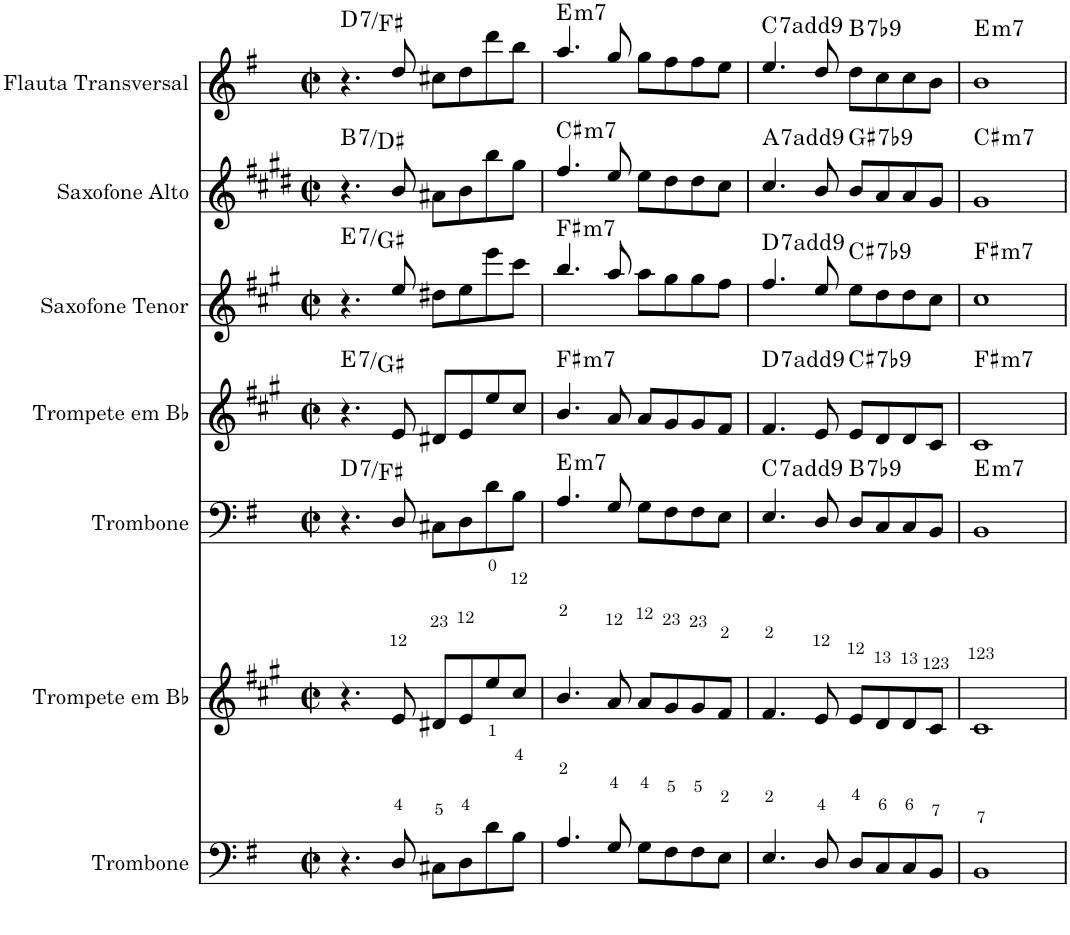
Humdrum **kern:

**kern	**kern	**kern	**harte	**kern	**harte	**kern	**harte	**kern	**harte	**kern	**harte
*part7	*part6	*part5	*part5	*part4	*part4	*part3	*part3	*part2	*part2	*part1	*part1
*staff7	*staff6	*staff5	*	*staff4	*	*staff3	*	*staff2	*	*staff1	*
*I"Trombone	*I"Trompete em Bb	*I"Trombone	*	*I"Trompete em Bb	*	*I"Saxofone Tenor	*	*I"Saxofone Alto	*	*I"Flauta Transversal	*
*I'Tbn.	*I'Tpt. em Bb	*I'Tbn.	*	*I'Tpt. em Bb	*	*I'Sax. Tn.	*	*	*	*I'Fl.	*
*clefF4	*clefG2	*clefF4	*	*clefG2	*	*clefG2	*	*clefG2	*	*clefG2	*
*	*Trd1c2	*	*	*Trd1c2	*	*Trd8c14	*	*Trd5c9	*	*	*
*k[f#]	*k[f#c#g#]	*k[f#]	*	*k[f#c#g#]	*	*k[f#c#g#]	*	*k[f#c#g#d#]	*	*k[f#]	*
*G:	*A:	*G:	*	*A:	*	*A:	*	*E:	*	*G:	*
*M2/2	*M2/2	*M2/2	*	*M2/2	*	*M2/2	*	*M2/2	*	*M2/2	*
*met(c|)	*met(c|)	*met(c|)	*	*met(c|)	*	*met(c|)	*	*met(c|)	*	*met(c|)	*
=1	=1	=1	=1	=1	=1	=1	=1	=1	=1	=1	=1
!	!	!	!LO:H:kt=7	!	!LO:H:kt=7	!	!LO:H:kt=7	!	!LO:H:kt=7	!	!LO:H:kt=7
4.r	4.r	4.r	D:7/3	4.r	E:7/3	4.r	E:7/3	4.r	B:7/3	4.r	D:7/3
8D/	8e/	8D/	.	8e/	.	8ee/	.	8b/	.	8dd/	.
8C#X\L	8d#X/L	8C#X\L	.	8d#X/L	.	8dd#X\L	.	8a#X\L	.	8cc#X\L	.
8D\	8e/	8D\	.	8e/	.	8ee\	.	8b\	.	8dd\	.
8d\	8ee/	8d\	.	8ee/	.	8eee\	.	8bb\	.	8ddd\	.
8B\J	8cc#/J	8B\J	.	8cc#/J	.	8ccc#\J	.	8gg#\J	.	8bb\J	.
=2	=2	=2	=2	=2	=2	=2	=2	=2	=2	=2	=2
!	!	!	!LO:H:kt=m7	!	!LO:H:kt=m7	!	!LO:H:kt=m7	!	!LO:H:kt=m7	!	!LO:H:kt=m7
4.A/	4.b/	4.A/	E:min7	4.b/	F#:min7	4.bb/	F#:min7	4.ff#/	C#:min7	4.aa/	E:min7
8G/	8a/	8G/	.	8a/	.	8aa/	.	8ee/	.	8gg/	.
8G\L	8a/L	8G\L	.	8a/L	.	8aa\L	.	8ee\L	.	8gg\L	.
8F#\	8g#/	8F#\	.	8g#/	.	8gg#\	.	8dd#\	.	8ff#\	.
8F#\	8g#/	8F#\	.	8g#/	.	8gg#\	.	8dd#\	.	8ff#\	.
8E\J	8f#/J	8E\J	.	8f#/J	.	8ff#\J	.	8cc#\J	.	8ee\J	.
=3	=3	=3	=3	=3	=3	=3	=3	=3	=3	=3	=3
!	!	!	!LO:H:kt=7	!	!LO:H:kt=7	!	!LO:H:kt=7	!	!LO:H:kt=7	!	!LO:H:kt=7
4.E/	4.f#/	4.E/	C:7(9)	4.f#/	D:7(9)	4.ff#/	D:7(9)	4.cc#/	A:7(9)	4.ee/	C:7(9)
8D/	8e/	8D/	.	8e/	.	8ee/	.	8b/	.	8dd/	.
!	!	!	!LO:H:kt=7	!	!LO:H:kt=7	!	!LO:H:kt=7	!	!LO:H:kt=7	!	!LO:H:kt=7
8D/L	8e/L	8D/L	B:7(b9)	8e/L	C#:7(b9)	8ee\L	C#:7(b9)	8b/L	G#:7(b9)	8dd\L	B:7(b9)
8C/	8d/	8C/	.	8d/	.	8dd\	.	8a/	.	8cc\	.
8C/	8d/	8C/	.	8d/	.	8dd\	.	8a/	.	8cc\	.
8BB/J	8c#/J	8BB/J	.	8c#/J	.	8cc#\J	.	8g#/J	.	8b\J	.
=4	=4	=4	=4	=4	=4	=4	=4	=4	=4	=4	=4
!	!	!	!LO:H:kt=m7	!	!LO:H:kt=m7	!	!LO:H:kt=m7	!	!LO:H:kt=m7	!	!LO:H:kt=m7
1BB	1c#	1BB	E:min7	1c#	F#:min7	1cc#	F#:min7	1g#	C#:min7	1b	E:min7
=	=	=	=	=	=	=	=	=	=	=	=
*-	*-	*-	*-	*-	*-	*-	*-	*-	*-	*-	*-
